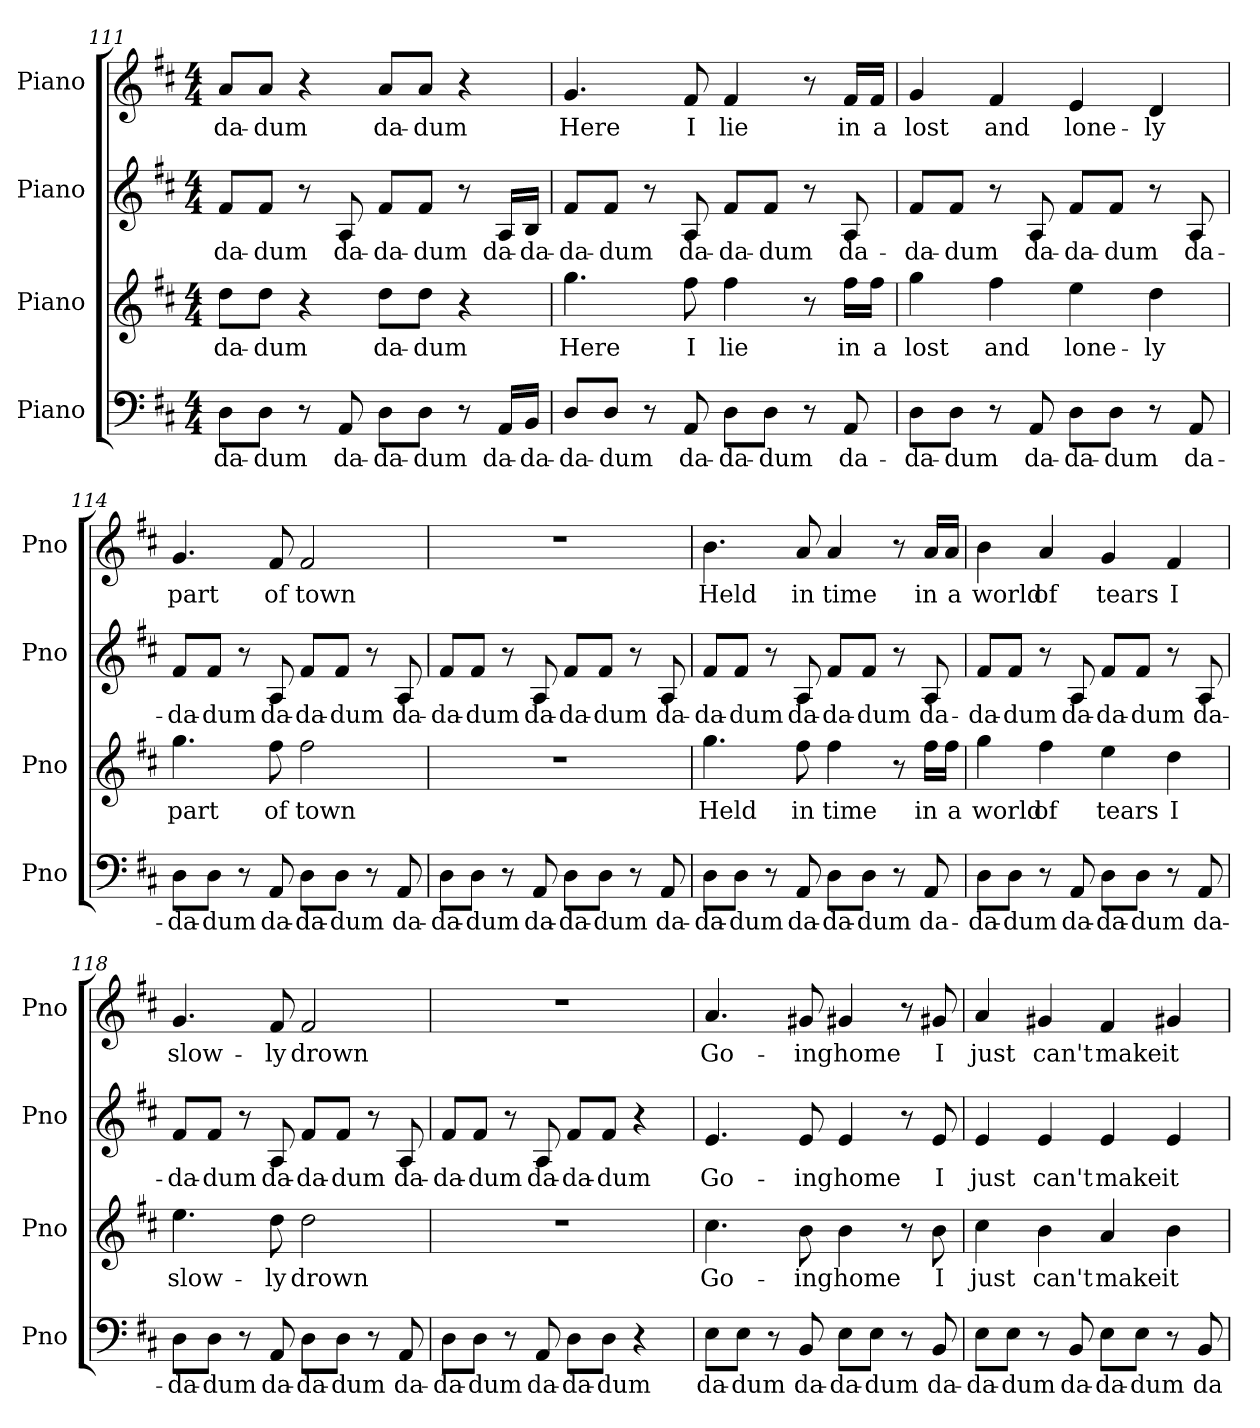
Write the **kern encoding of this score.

**kern	**text	**kern	**text	**kern	**text	**kern	**text
*part4	*part4	*part3	*part3	*part2	*part2	*part1	*part1
*staff4	*staff4	*staff3	*staff3	*staff2	*staff2	*staff1	*staff1
*I"Piano	*	*I"Piano	*	*I"Piano	*	*I"Piano	*
*I'Pno	*	*I'Pno	*	*I'Pno	*	*I'Pno	*
*clefF4	*	*clefG2	*	*clefG2	*	*clefG2	*
*	*	*ITrd7c12	*	*	*	*	*
*k[f#c#]	*	*k[f#c#]	*	*k[f#c#]	*	*k[f#c#]	*
*M4/4	*	*M4/4	*	*M4/4	*	*M4/4	*
=111	=111	=111	=111	=111	=111	=111	=111
!	!LO:LY:b	!	!LO:LY:b	!	!LO:LY:b	!	!LO:LY:b
8D\L	-da-	8d\L	da-	8f#/L	-da-	8a/L	da-
!	!LO:LY:b	!	!LO:LY:b	!	!LO:LY:b	!	!LO:LY:b
8D\J	-dum	8d\J	-dum	8f#/J	-dum	8a/J	-dum
8r	.	4r	.	8r	.	4r	.
!	!LO:LY:b	!	!	!	!LO:LY:b	!	!
8AA/	da-	.	.	8A/	da-	.	.
!	!LO:LY:b	!	!LO:LY:b	!	!LO:LY:b	!	!LO:LY:b
8D\L	-da-	8d\L	da-	8f#/L	-da-	8a/L	da-
!	!LO:LY:b	!	!LO:LY:b	!	!LO:LY:b	!	!LO:LY:b
8D\J	-dum	8d\J	-dum	8f#/J	-dum	8a/J	-dum
8r	.	4r	.	8r	.	4r	.
!	!LO:LY:b	!	!	!	!LO:LY:b	!	!
16AA/LL	da-	.	.	16A/LL	da-	.	.
!	!LO:LY:b	!	!	!	!LO:LY:b	!	!
16BB/JJ	-da-	.	.	16B/JJ	-da-	.	.
=112	=112	=112	=112	=112	=112	=112	=112
!	!LO:LY:b	!	!LO:LY:b	!	!LO:LY:b	!	!LO:LY:b
8D/L	-da-	4.g\	Here	8f#/L	-da-	4.g/	Here
!	!LO:LY:b	!	!	!	!LO:LY:b	!	!
8D/J	-dum	.	.	8f#/J	-dum	.	.
8r	.	.	.	8r	.	.	.
!	!LO:LY:b	!	!LO:LY:b	!	!LO:LY:b	!	!LO:LY:b
8AA/	da-	8f#\	I	8A/	da-	8f#/	I
!	!LO:LY:b	!	!LO:LY:b	!	!LO:LY:b	!	!LO:LY:b
8D\L	-da-	4f#\	lie	8f#/L	-da-	4f#/	lie
!	!LO:LY:b	!	!	!	!LO:LY:b	!	!
8D\J	-dum	.	.	8f#/J	-dum	.	.
8r	.	8r	.	8r	.	8r	.
!	!LO:LY:b	!	!LO:LY:b	!	!LO:LY:b	!	!LO:LY:b
8AA/	da-	16f#\LL	in	8A/	da-	16f#/LL	in
!	!	!	!LO:LY:b	!	!	!	!LO:LY:b
.	.	16f#\JJ	a	.	.	16f#/JJ	a
=113	=113	=113	=113	=113	=113	=113	=113
!	!LO:LY:b	!	!LO:LY:b	!	!LO:LY:b	!	!LO:LY:b
8D\L	-da-	4g\	lost	8f#/L	-da-	4g/	lost
!	!LO:LY:b	!	!	!	!LO:LY:b	!	!
8D\J	-dum	.	.	8f#/J	-dum	.	.
!	!	!	!LO:LY:b	!	!	!	!LO:LY:b
8r	.	4f#\	and	8r	.	4f#/	and
!	!LO:LY:b	!	!	!	!LO:LY:b	!	!
8AA/	da-	.	.	8A/	da-	.	.
!	!LO:LY:b	!	!LO:LY:b	!	!LO:LY:b	!	!LO:LY:b
8D\L	-da-	4e\	lone-	8f#/L	-da-	4e/	lone-
!	!LO:LY:b	!	!	!	!LO:LY:b	!	!
8D\J	-dum	.	.	8f#/J	-dum	.	.
!	!	!	!LO:LY:b	!	!	!	!LO:LY:b
8r	.	4d\	-ly	8r	.	4d/	-ly
!	!LO:LY:b	!	!	!	!LO:LY:b	!	!
8AA/	da-	.	.	8A/	da-	.	.
=114	=114	=114	=114	=114	=114	=114	=114
!	!LO:LY:b	!	!LO:LY:b	!	!LO:LY:b	!	!LO:LY:b
8D\L	-da-	4.g\	part	8f#/L	-da-	4.g/	part
!	!LO:LY:b	!	!	!	!LO:LY:b	!	!
8D\J	-dum	.	.	8f#/J	-dum	.	.
8r	.	.	.	8r	.	.	.
!	!LO:LY:b	!	!LO:LY:b	!	!LO:LY:b	!	!LO:LY:b
8AA/	da-	8f#\	of	8A/	da-	8f#/	of
!	!LO:LY:b	!	!LO:LY:b	!	!LO:LY:b	!	!LO:LY:b
8D\L	-da-	2f#\	town	8f#/L	-da-	2f#/	town
!	!LO:LY:b	!	!	!	!LO:LY:b	!	!
8D\J	-dum	.	.	8f#/J	-dum	.	.
8r	.	.	.	8r	.	.	.
!	!LO:LY:b	!	!	!	!LO:LY:b	!	!
8AA/	da-	.	.	8A/	da-	.	.
!!LO:LB:g=z
=115	=115	=115	=115	=115	=115	=115	=115
!	!LO:LY:b	!	!	!	!LO:LY:b	!	!
8D\L	-da-	1r	.	8f#/L	-da-	1r	.
!	!LO:LY:b	!	!	!	!LO:LY:b	!	!
8D\J	-dum	.	.	8f#/J	-dum	.	.
8r	.	.	.	8r	.	.	.
!	!LO:LY:b	!	!	!	!LO:LY:b	!	!
8AA/	da-	.	.	8A/	da-	.	.
!	!LO:LY:b	!	!	!	!LO:LY:b	!	!
8D\L	-da-	.	.	8f#/L	-da-	.	.
!	!LO:LY:b	!	!	!	!LO:LY:b	!	!
8D\J	-dum	.	.	8f#/J	-dum	.	.
8r	.	.	.	8r	.	.	.
!	!LO:LY:b	!	!	!	!LO:LY:b	!	!
8AA/	da-	.	.	8A/	da-	.	.
=116	=116	=116	=116	=116	=116	=116	=116
!	!LO:LY:b	!	!LO:LY:b	!	!LO:LY:b	!	!LO:LY:b
8D\L	-da-	4.g\	Held	8f#/L	-da-	4.b\	Held
!	!LO:LY:b	!	!	!	!LO:LY:b	!	!
8D\J	-dum	.	.	8f#/J	-dum	.	.
8r	.	.	.	8r	.	.	.
!	!LO:LY:b	!	!LO:LY:b	!	!LO:LY:b	!	!LO:LY:b
8AA/	da-	8f#\	in	8A/	da-	8a/	in
!	!LO:LY:b	!	!LO:LY:b	!	!LO:LY:b	!	!LO:LY:b
8D\L	-da-	4f#\	time	8f#/L	-da-	4a/	time
!	!LO:LY:b	!	!	!	!LO:LY:b	!	!
8D\J	-dum	.	.	8f#/J	-dum	.	.
8r	.	8r	.	8r	.	8r	.
!	!LO:LY:b	!	!LO:LY:b	!	!LO:LY:b	!	!LO:LY:b
8AA/	da-	16f#\LL	in	8A/	da-	16a/LL	in
!	!	!	!LO:LY:b	!	!	!	!LO:LY:b
.	.	16f#\JJ	a	.	.	16a/JJ	a
=117	=117	=117	=117	=117	=117	=117	=117
!	!LO:LY:b	!	!LO:LY:b	!	!LO:LY:b	!	!LO:LY:b
8D\L	-da-	4g\	world	8f#/L	-da-	4b\	world
!	!LO:LY:b	!	!	!	!LO:LY:b	!	!
8D\J	-dum	.	.	8f#/J	-dum	.	.
!	!	!	!LO:LY:b	!	!	!	!LO:LY:b
8r	.	4f#\	of	8r	.	4a/	of
!	!LO:LY:b	!	!	!	!LO:LY:b	!	!
8AA/	da-	.	.	8A/	da-	.	.
!	!LO:LY:b	!	!LO:LY:b	!	!LO:LY:b	!	!LO:LY:b
8D\L	-da-	4e\	tears	8f#/L	-da-	4g/	tears
!	!LO:LY:b	!	!	!	!LO:LY:b	!	!
8D\J	-dum	.	.	8f#/J	-dum	.	.
!	!	!	!LO:LY:b	!	!	!	!LO:LY:b
8r	.	4d\	I	8r	.	4f#/	I
!	!LO:LY:b	!	!	!	!LO:LY:b	!	!
8AA/	da-	.	.	8A/	da-	.	.
=118	=118	=118	=118	=118	=118	=118	=118
!	!LO:LY:b	!	!LO:LY:b	!	!LO:LY:b	!	!LO:LY:b
8D\L	-da-	4.e\	slow-	8f#/L	-da-	4.g/	slow-
!	!LO:LY:b	!	!	!	!LO:LY:b	!	!
8D\J	-dum	.	.	8f#/J	-dum	.	.
8r	.	.	.	8r	.	.	.
!	!LO:LY:b	!	!LO:LY:b	!	!LO:LY:b	!	!LO:LY:b
8AA/	da-	8d\	-ly	8A/	da-	8f#/	-ly
!	!LO:LY:b	!	!LO:LY:b	!	!LO:LY:b	!	!LO:LY:b
8D\L	-da-	2d\	drown	8f#/L	-da-	2f#/	drown
!	!LO:LY:b	!	!	!	!LO:LY:b	!	!
8D\J	-dum	.	.	8f#/J	-dum	.	.
8r	.	.	.	8r	.	.	.
!	!LO:LY:b	!	!	!	!LO:LY:b	!	!
8AA/	da-	.	.	8A/	da-	.	.
=119	=119	=119	=119	=119	=119	=119	=119
!	!LO:LY:b	!	!	!	!LO:LY:b	!	!
8D\L	-da-	1r	.	8f#/L	-da-	1r	.
!	!LO:LY:b	!	!	!	!LO:LY:b	!	!
8D\J	-dum	.	.	8f#/J	-dum	.	.
8r	.	.	.	8r	.	.	.
!	!LO:LY:b	!	!	!	!LO:LY:b	!	!
8AA/	da-	.	.	8A/	da-	.	.
!	!LO:LY:b	!	!	!	!LO:LY:b	!	!
8D\L	-da-	.	.	8f#/L	-da-	.	.
!	!LO:LY:b	!	!	!	!LO:LY:b	!	!
8D\J	-dum	.	.	8f#/J	-dum	.	.
4r	.	.	.	4r	.	.	.
!!LO:LB:g=z
=120	=120	=120	=120	=120	=120	=120	=120
!	!LO:LY:b	!	!LO:LY:b	!	!LO:LY:b	!	!LO:LY:b
8E\L	-da-	4.c#\	Go-	4.e/	Go-	4.a/	Go-
!	!LO:LY:b	!	!	!	!	!	!
8E\J	-dum	.	.	.	.	.	.
8r	.	.	.	.	.	.	.
!	!LO:LY:b	!	!LO:LY:b	!	!LO:LY:b	!	!LO:LY:b
8BB/	da-	8B\	-ing	8e/	-ing	8g#X/	-ing
!	!LO:LY:b	!	!LO:LY:b	!	!LO:LY:b	!	!LO:LY:b
8E\L	-da-	4B\	home	4e/	home	4g#X/	home
!	!LO:LY:b	!	!	!	!	!	!
8E\J	-dum	.	.	.	.	.	.
8r	.	8r	.	8r	.	8r	.
!	!LO:LY:b	!	!LO:LY:b	!	!LO:LY:b	!	!LO:LY:b
8BB/	da-	8B\	I	8e/	I	8g#X/	I
=121	=121	=121	=121	=121	=121	=121	=121
!	!LO:LY:b	!	!LO:LY:b	!	!LO:LY:b	!	!LO:LY:b
8E\L	-da-	4c#\	just	4e/	just	4a/	just
!	!LO:LY:b	!	!	!	!	!	!
8E\J	-dum	.	.	.	.	.	.
!	!	!	!LO:LY:b	!	!LO:LY:b	!	!LO:LY:b
8r	.	4B\	can't	4e/	can't	4g#X/	can't
!	!LO:LY:b	!	!	!	!	!	!
8BB/	da-	.	.	.	.	.	.
!	!LO:LY:b	!	!LO:LY:b	!	!LO:LY:b	!	!LO:LY:b
8E\L	-da-	4A/	make	4e/	make	4f#/	make
!	!LO:LY:b	!	!	!	!	!	!
8E\J	-dum	.	.	.	.	.	.
!	!	!	!LO:LY:b	!	!LO:LY:b	!	!LO:LY:b
8r	.	4B\	it	4e/	it	4g#X/	it
!	!LO:LY:b	!	!	!	!	!	!
8BB/	da-	.	.	.	.	.	.
=	=	=	=	=	=	=	=
*-	*-	*-	*-	*-	*-	*-	*-
